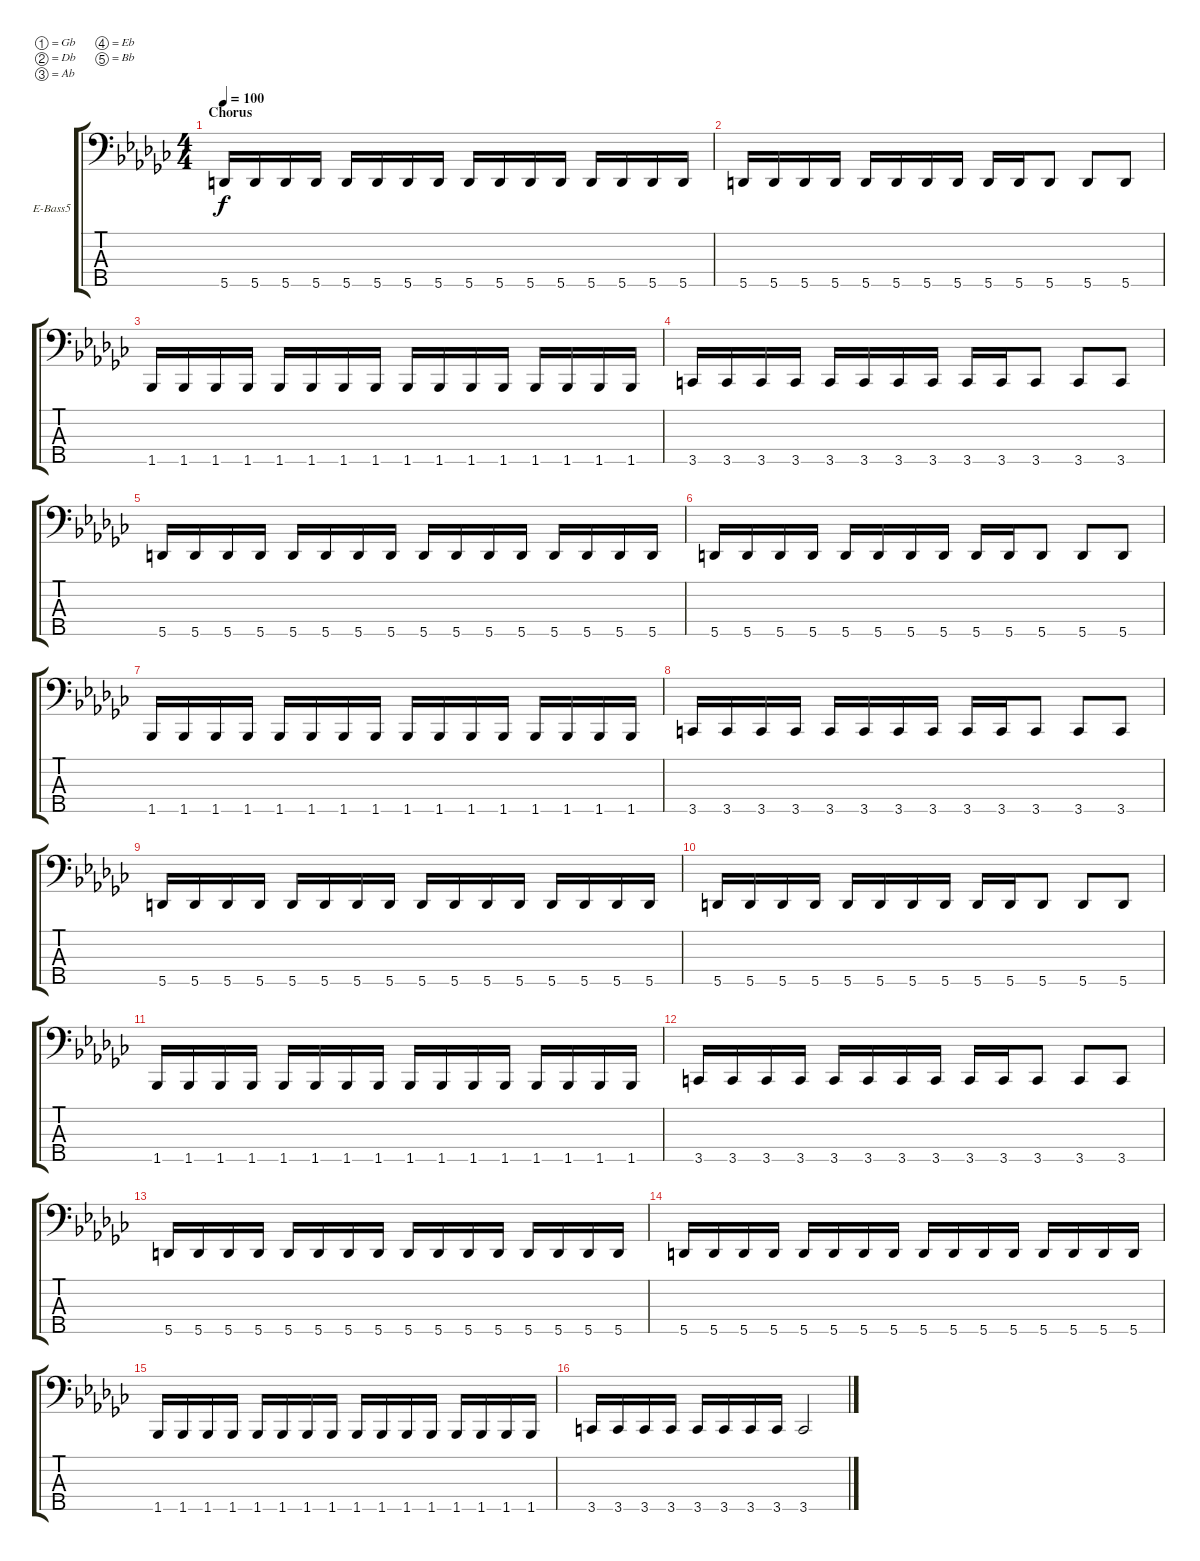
\defaultSystemsLayout 4
\bracketExtendMode groupsimilarinstruments
\firstSystemTrackNameOrientation horizontal
\otherSystemsTrackNameOrientation horizontal
\track ("Electric Bass" "E-Bass5") {instrument electricbassfinger}
\staff {score tabs}
\tuning (Gb2 Db2 Ab1 Eb1 Bb0)
\displaytranspose 11
\ts (4 4)
\section ("" "Chorus")
\tempo 100
\clef f4
\ks ebminor
5.5.16{dy f} 5.5.16 5.5.16 5.5.16 5.5.16 5.5.16 5.5.16 5.5.16 5.5.16 5.5.16 5.5.16 5.5.16 5.5.16 5.5.16 5.5.16 5.5.16 |
5.5.16 5.5.16 5.5.16 5.5.16 5.5.16 5.5.16 5.5.16 5.5.16 5.5.16 5.5.16 5.5.8 5.5.8 5.5.8 |
1.5.16 1.5.16 1.5.16 1.5.16 1.5.16 1.5.16 1.5.16 1.5.16 1.5.16 1.5.16 1.5.16 1.5.16 1.5.16 1.5.16 1.5.16 1.5.16 |
3.5.16 3.5.16 3.5.16 3.5.16 3.5.16 3.5.16 3.5.16 3.5.16 3.5.16 3.5.16 3.5.8 3.5.8 3.5.8 |
5.5.16 5.5.16 5.5.16 5.5.16 5.5.16 5.5.16 5.5.16 5.5.16 5.5.16 5.5.16 5.5.16 5.5.16 5.5.16 5.5.16 5.5.16 5.5.16 |
5.5.16 5.5.16 5.5.16 5.5.16 5.5.16 5.5.16 5.5.16 5.5.16 5.5.16 5.5.16 5.5.8 5.5.8 5.5.8 |
1.5.16 1.5.16 1.5.16 1.5.16 1.5.16 1.5.16 1.5.16 1.5.16 1.5.16 1.5.16 1.5.16 1.5.16 1.5.16 1.5.16 1.5.16 1.5.16 |
3.5.16 3.5.16 3.5.16 3.5.16 3.5.16 3.5.16 3.5.16 3.5.16 3.5.16 3.5.16 3.5.8 3.5.8 3.5.8 |
5.5.16 5.5.16 5.5.16 5.5.16 5.5.16 5.5.16 5.5.16 5.5.16 5.5.16 5.5.16 5.5.16 5.5.16 5.5.16 5.5.16 5.5.16 5.5.16 |
5.5.16 5.5.16 5.5.16 5.5.16 5.5.16 5.5.16 5.5.16 5.5.16 5.5.16 5.5.16 5.5.8 5.5.8 5.5.8 |
1.5.16 1.5.16 1.5.16 1.5.16 1.5.16 1.5.16 1.5.16 1.5.16 1.5.16 1.5.16 1.5.16 1.5.16 1.5.16 1.5.16 1.5.16 1.5.16 |
3.5.16 3.5.16 3.5.16 3.5.16 3.5.16 3.5.16 3.5.16 3.5.16 3.5.16 3.5.16 3.5.8 3.5.8 3.5.8 |
5.5.16 5.5.16 5.5.16 5.5.16 5.5.16 5.5.16 5.5.16 5.5.16 5.5.16 5.5.16 5.5.16 5.5.16 5.5.16 5.5.16 5.5.16 5.5.16 |
5.5.16 5.5.16 5.5.16 5.5.16 5.5.16 5.5.16 5.5.16 5.5.16 5.5.16 5.5.16 5.5.16 5.5.16 5.5.16 5.5.16 5.5.16 5.5.16 |
1.5.16 1.5.16 1.5.16 1.5.16 1.5.16 1.5.16 1.5.16 1.5.16 1.5.16 1.5.16 1.5.16 1.5.16 1.5.16 1.5.16 1.5.16 1.5.16 |
3.5.16 3.5.16 3.5.16 3.5.16 3.5.16 3.5.16 3.5.16 3.5.16 3.5.2
